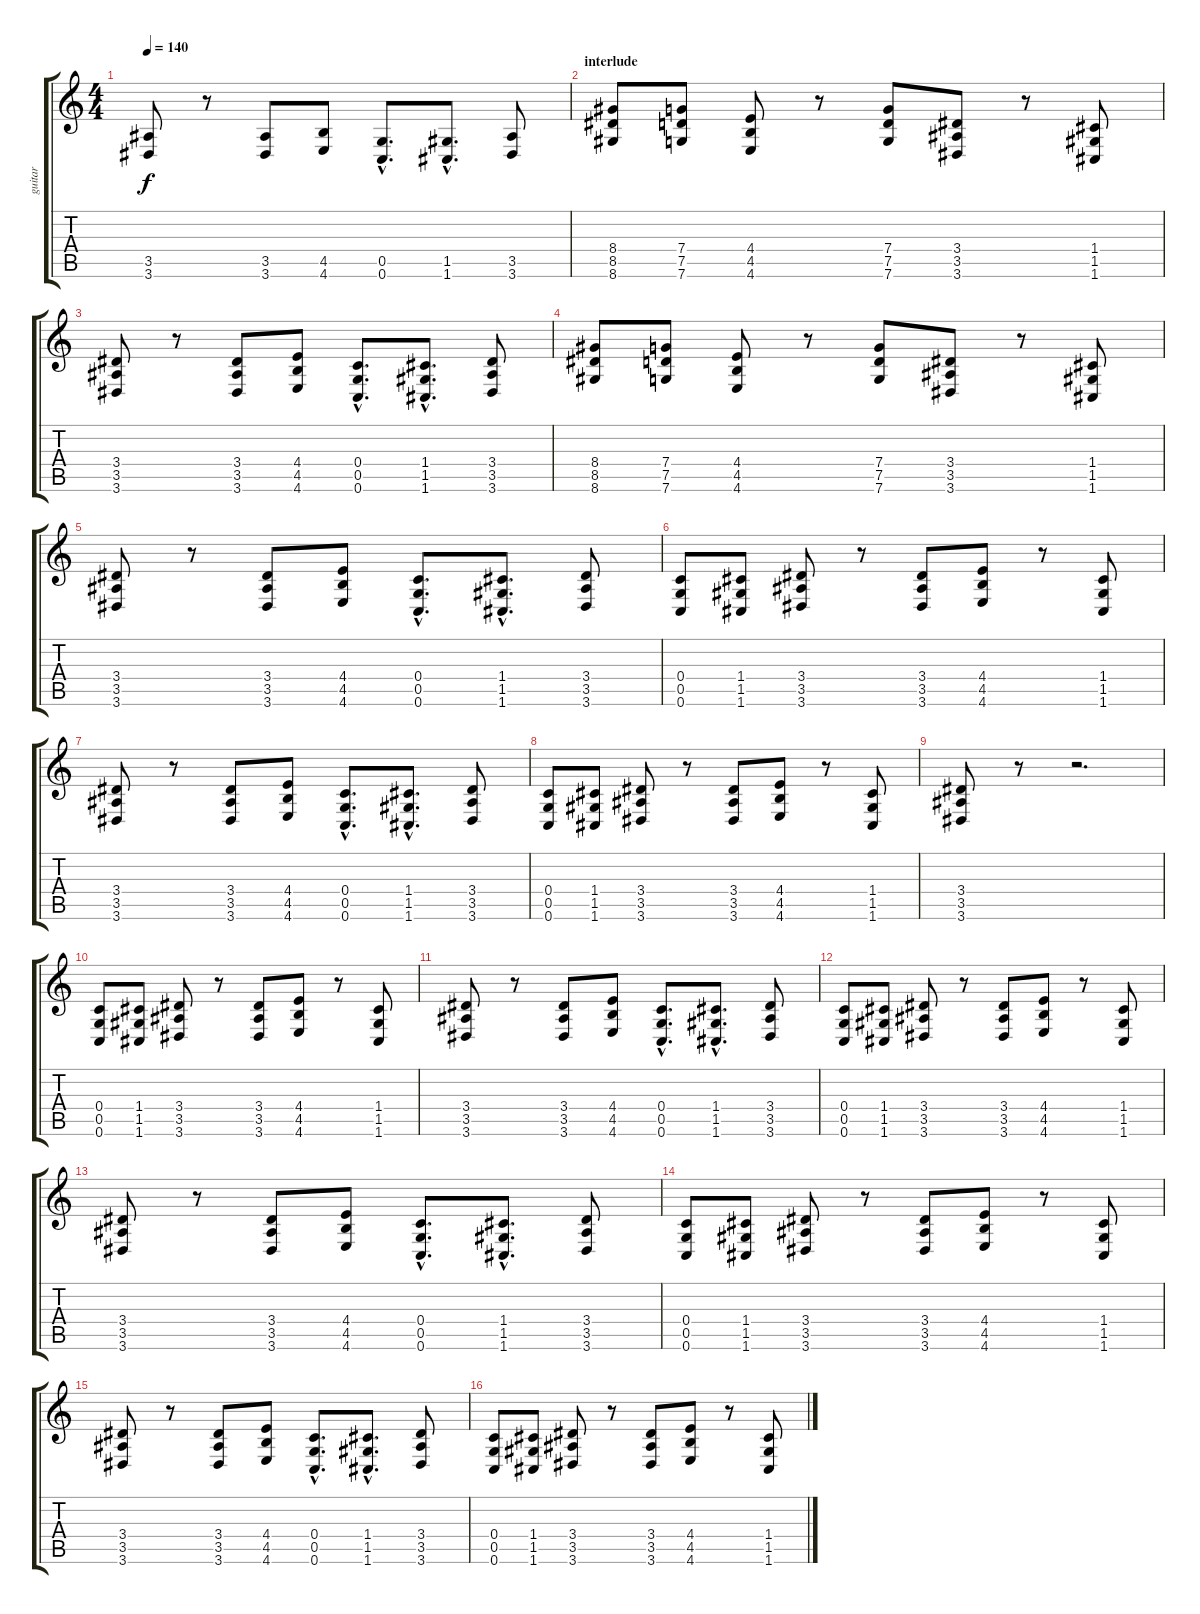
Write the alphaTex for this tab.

\track ("guitar" "guitar") {instrument distortionguitar}
\staff {score tabs}
\tuning (E4 C4 G3 C3 G2 C2) {hide}
\ts (4 4)
\tempo 140
\clef g2
\ks c
(3.5 3.6).8{dy f} r.8 (3.5 3.6).8 (4.5 4.6).8 (0.5{hac} 0.6{hac}).8{d} (1.5{hac} 1.6{hac}).8{d} (3.5 3.6).8 |
\section ("" "interlude")
(8.4 8.5 8.6).8 (7.4 7.5 7.6).8 (4.4 4.5 4.6).8 r.8 (7.4 7.5 7.6).8 (3.4 3.5 3.6).8 r.8 (1.4 1.5 1.6).8 |
(3.4 3.5 3.6).8 r.8 (3.4 3.5 3.6).8 (4.4 4.5 4.6).8 (0.4{hac} 0.5{hac} 0.6{hac}).8{d} (1.4{hac} 1.5{hac} 1.6{hac}).8{d} (3.4 3.5 3.6).8 |
(8.4 8.5 8.6).8 (7.4 7.5 7.6).8 (4.4 4.5 4.6).8 r.8 (7.4 7.5 7.6).8 (3.4 3.5 3.6).8 r.8 (1.4 1.5 1.6).8 |
(3.4 3.5 3.6).8 r.8 (3.4 3.5 3.6).8 (4.4 4.5 4.6).8 (0.4{hac} 0.5{hac} 0.6{hac}).8{d} (1.4{hac} 1.5{hac} 1.6{hac}).8{d} (3.4 3.5 3.6).8 |
(0.4 0.5 0.6).8 (1.4 1.5 1.6).8 (3.4 3.5 3.6).8 r.8 (3.4 3.5 3.6).8 (4.4 4.5 4.6).8 r.8 (1.4 1.5 1.6).8 |
(3.4 3.5 3.6).8 r.8 (3.4 3.5 3.6).8 (4.4 4.5 4.6).8 (0.4{hac} 0.5{hac} 0.6{hac}).8{d} (1.4{hac} 1.5{hac} 1.6{hac}).8{d} (3.4 3.5 3.6).8 |
(0.4 0.5 0.6).8 (1.4 1.5 1.6).8 (3.4 3.5 3.6).8 r.8 (3.4 3.5 3.6).8 (4.4 4.5 4.6).8 r.8 (1.4 1.5 1.6).8 |
(3.4 3.5 3.6).8 r.8 r.2{d} |
\section ("" "")
(0.4 0.5 0.6).8 (1.4 1.5 1.6).8 (3.4 3.5 3.6).8 r.8 (3.4 3.5 3.6).8 (4.4 4.5 4.6).8 r.8 (1.4 1.5 1.6).8 |
(3.4 3.5 3.6).8 r.8 (3.4 3.5 3.6).8 (4.4 4.5 4.6).8 (0.4{hac} 0.5{hac} 0.6{hac}).8{d} (1.4{hac} 1.5{hac} 1.6{hac}).8{d} (3.4 3.5 3.6).8 |
(0.4 0.5 0.6).8 (1.4 1.5 1.6).8 (3.4 3.5 3.6).8 r.8 (3.4 3.5 3.6).8 (4.4 4.5 4.6).8 r.8 (1.4 1.5 1.6).8 |
(3.4 3.5 3.6).8 r.8 (3.4 3.5 3.6).8 (4.4 4.5 4.6).8 (0.4{hac} 0.5{hac} 0.6{hac}).8{d} (1.4{hac} 1.5{hac} 1.6{hac}).8{d} (3.4 3.5 3.6).8 |
(0.4 0.5 0.6).8 (1.4 1.5 1.6).8 (3.4 3.5 3.6).8 r.8 (3.4 3.5 3.6).8 (4.4 4.5 4.6).8 r.8 (1.4 1.5 1.6).8 |
(3.4 3.5 3.6).8 r.8 (3.4 3.5 3.6).8 (4.4 4.5 4.6).8 (0.4{hac} 0.5{hac} 0.6{hac}).8{d} (1.4{hac} 1.5{hac} 1.6{hac}).8{d} (3.4 3.5 3.6).8 |
(0.4 0.5 0.6).8 (1.4 1.5 1.6).8 (3.4 3.5 3.6).8 r.8 (3.4 3.5 3.6).8 (4.4 4.5 4.6).8 r.8 (1.4 1.5 1.6).8
